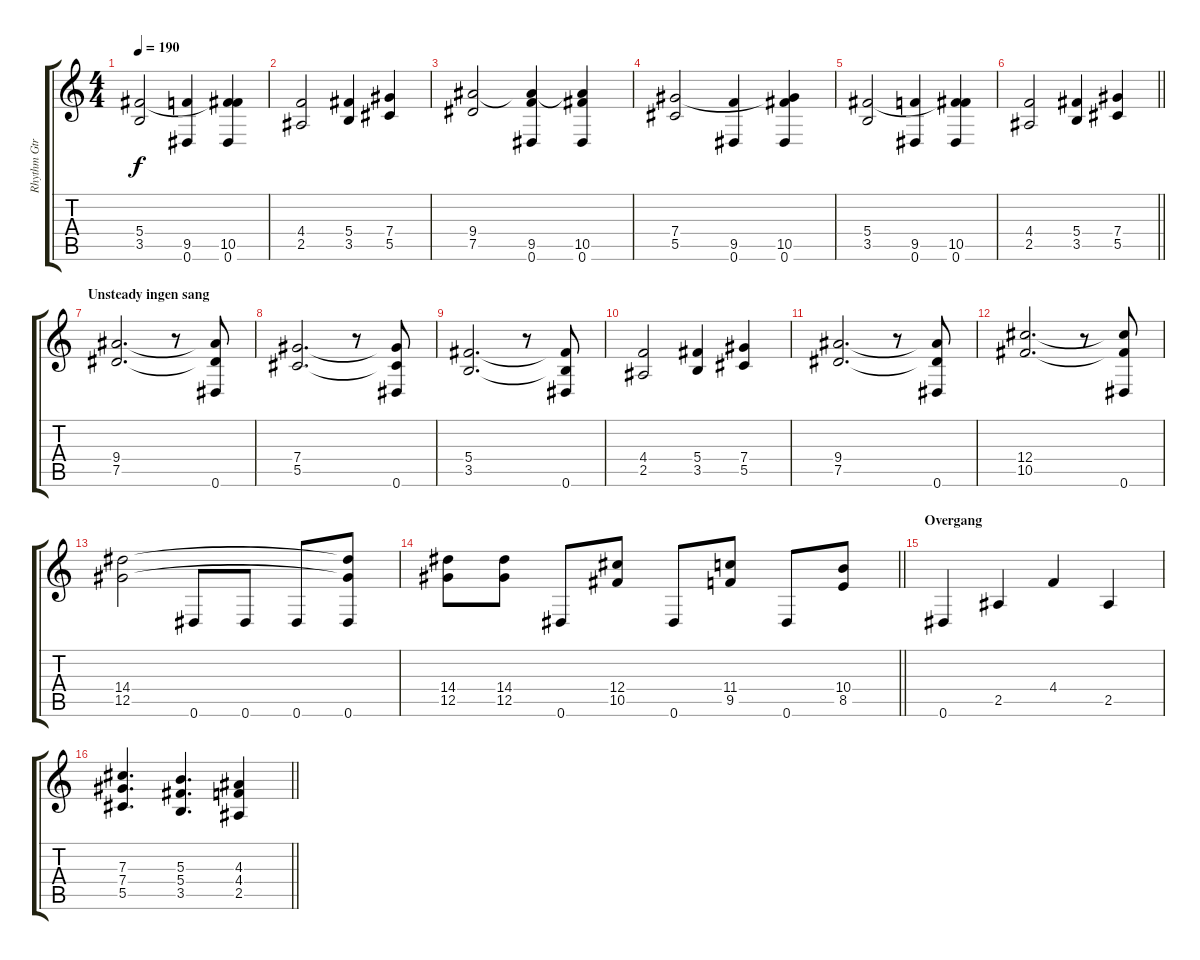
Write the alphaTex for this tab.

\track ("Rhythm Gtr. 1" "Rhythm Gtr") {instrument distortionguitar}
\staff {score tabs}
\tuning (Eb4 Bb3 Gb3 Db3 Ab2 Eb2) {hide}
\ts (4 4)
\tempo 190
\clef g2
\ks c
(5.4 3.5).2{dy f} (9.5 0.6).4 (5.4{t} 10.5 0.6).4 |
(4.4 2.5).2 (5.4 3.5).4 (7.4 5.5).4 |
(9.4 7.5).2 (9.4{t} 9.5 0.6).4 (9.4{t} 10.5 0.6).4 |
(7.4 5.5).2 (9.5 0.6).4 (7.4{t} 10.5 0.6).4 |
(5.4 3.5).2 (9.5 0.6).4 (5.4{t} 10.5 0.6).4 |
\barLineRight lightlight
(4.4 2.5).2 (5.4 3.5).4 (7.4 5.5).4 |
\section ("" "Unsteady ingen sang")
(9.4 7.5).2{d} r.8 (9.4{t} 7.5{t} 0.6).8 |
(7.4 5.5).2{d} r.8 (7.4{t} 5.5{t} 0.6).8 |
(5.4 3.5).2{d} r.8 (5.4{t} 3.5{t} 0.6).8 |
(4.4 2.5).2 (5.4 3.5).4 (7.4 5.5).4 |
(9.4 7.5).2{d} r.8 (9.4{t} 7.5{t} 0.6).8 |
(12.4 10.5).2{d} r.8 (12.4{t} 10.5{t} 0.6).8 |
(14.4 12.5).2 0.6.8 0.6.8 0.6.8 (14.4{t} 12.5{t} 0.6).8 |
\barLineRight lightlight
(14.4 12.5).8 (14.4 12.5).8 0.6.8 (12.4 10.5).8 0.6.8 (11.4 9.5).8 0.6.8 (10.4 8.5).8 |
\section ("" "Overgang")
0.6.4 2.5.4 4.4.4 2.5.4 |
\barLineRight lightlight
(7.3 7.4 5.5).4{d} (5.3 5.4 3.5).4{d} (4.3 4.4 2.5).4
